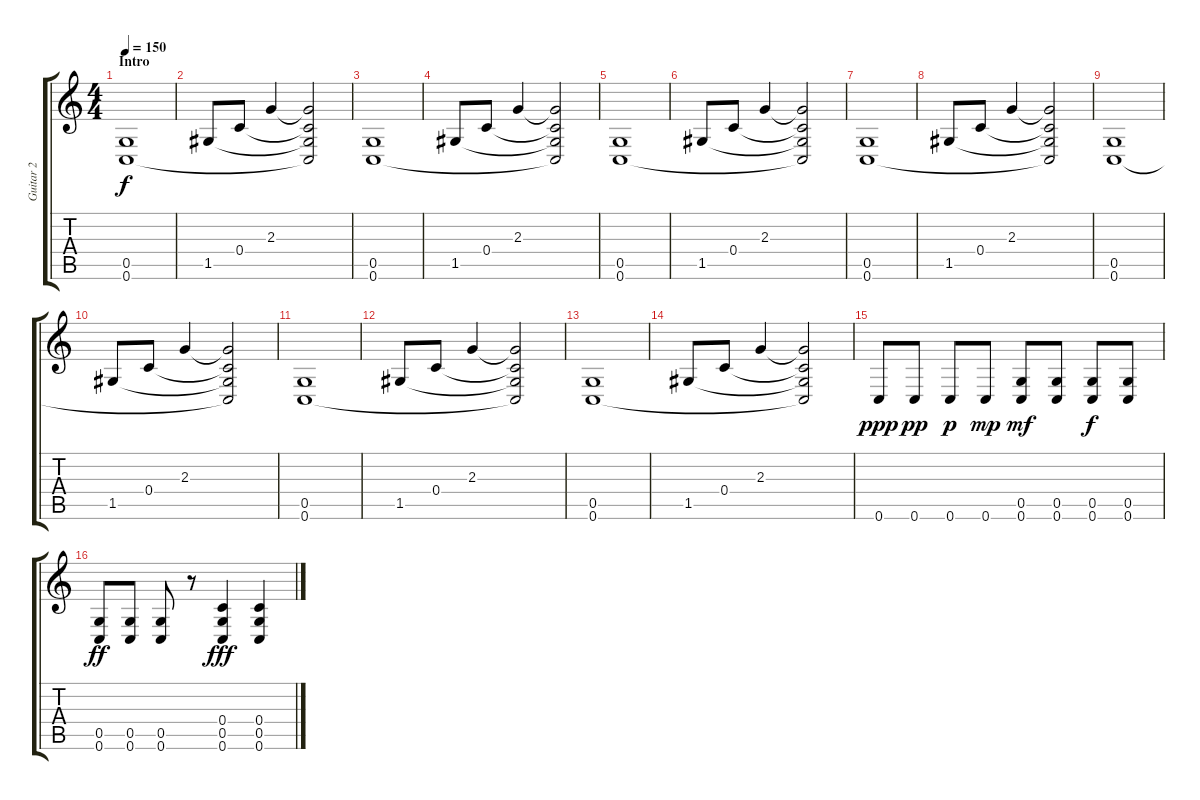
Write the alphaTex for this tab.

\track ("Guitar 2" "Guitar 2") {instrument distortionguitar}
\staff {score tabs}
\tuning (D4 A3 F3 C3 G2 C2) {hide}
\ts (4 4)
\section ("" "Intro")
\tempo 150
\tempo 145
\tempo 150
\clef g2
\ks c
(0.5 0.6).1{dy f instrument distortionguitar} |
1.5.8 0.4.8 2.3.4 (2.3{t} 0.4{t} 1.5{t} 0.6{t}).2 |
(0.5 0.6).1 |
1.5.8 0.4.8 2.3.4 (2.3{t} 0.4{t} 1.5{t} 0.6{t}).2 |
(0.5 0.6).1 |
1.5.8 0.4.8 2.3.4 (2.3{t} 0.4{t} 1.5{t} 0.6{t}).2 |
(0.5 0.6).1 |
1.5.8 0.4.8 2.3.4 (2.3{t} 0.4{t} 1.5{t} 0.6{t}).2 |
(0.5 0.6).1 |
1.5.8 0.4.8 2.3.4 (2.3{t} 0.4{t} 1.5{t} 0.6{t}).2 |
(0.5 0.6).1 |
1.5.8 0.4.8 2.3.4 (2.3{t} 0.4{t} 1.5{t} 0.6{t}).2 |
(0.5 0.6).1 |
1.5.8 0.4.8 2.3.4 (2.3{t} 0.4{t} 1.5{t} 0.6{t}).2 |
0.6.8{dy ppp volume 13 instrument distortionguitar} 0.6.8{dy pp} 0.6.8{dy p} 0.6.8{dy mp} (0.5 0.6).8{dy mf} (0.5 0.6).8 (0.5 0.6).8{dy f} (0.5 0.6).8 |
(0.5 0.6).8{dy ff} (0.5 0.6).8 (0.5 0.6).8 r.8 (0.4 0.5 0.6).4{dy fff} (0.4 0.5 0.6).4
